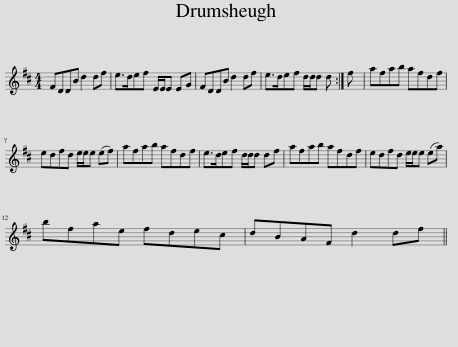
X:1
L:1/8
M:4/4
I:linebreak $
K:D
V:1 treble
V:1
 FDDB d2 df | e>def E/E/E EG | FDDB d2 df | e>def d/d/d d :| f | %5
 afab afdf |$ edfd e/e/e (ef) | afab afdf | e>def d/d/d df | afab afdf | %10
 edfd e/e/e (ea) |$ bfae fdec | dBAF d2 df || %13
